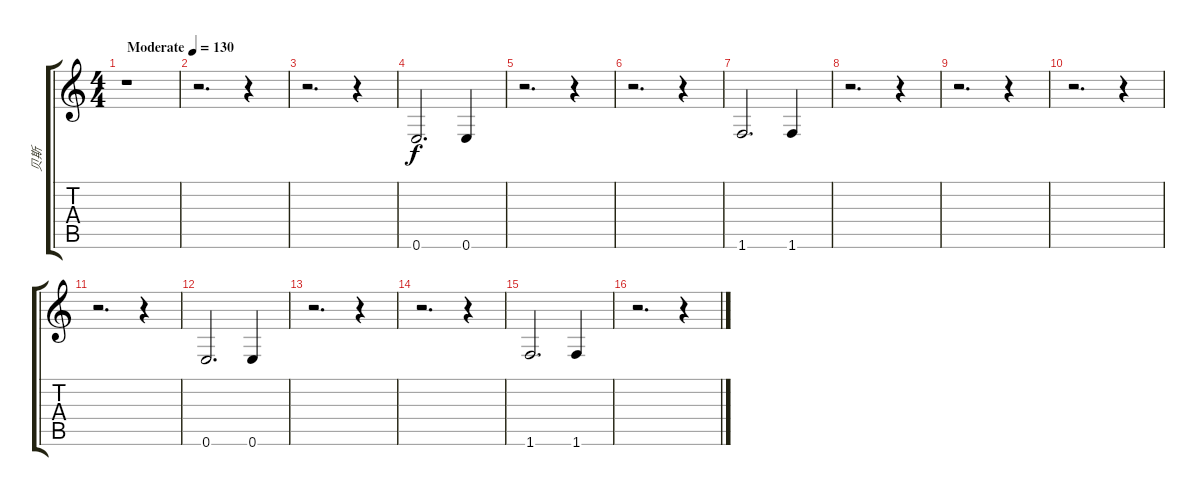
\track ("贝斯" "贝斯") {instrument fretlessbass}
\staff {score tabs}
\tuning (E4 B3 G3 D3 A2 E2) {hide}
\ts (4 4)
\tempo (130 "Moderate")
\clef g2
\ks c
r.1{dy f instrument fretlessbass} |
r.2{d} r.4 |
r.2{d} r.4 |
0.6.2{d} 0.6.4 |
r.2{d} r.4 |
r.2{d} r.4 |
1.6.2{d} 1.6.4 |
r.2{d} r.4 |
r.2{d} r.4 |
r.2{d} r.4 |
r.2{d} r.4 |
0.6.2{d} 0.6.4 |
r.2{d} r.4 |
r.2{d} r.4 |
1.6.2{d} 1.6.4 |
r.2{d} r.4
